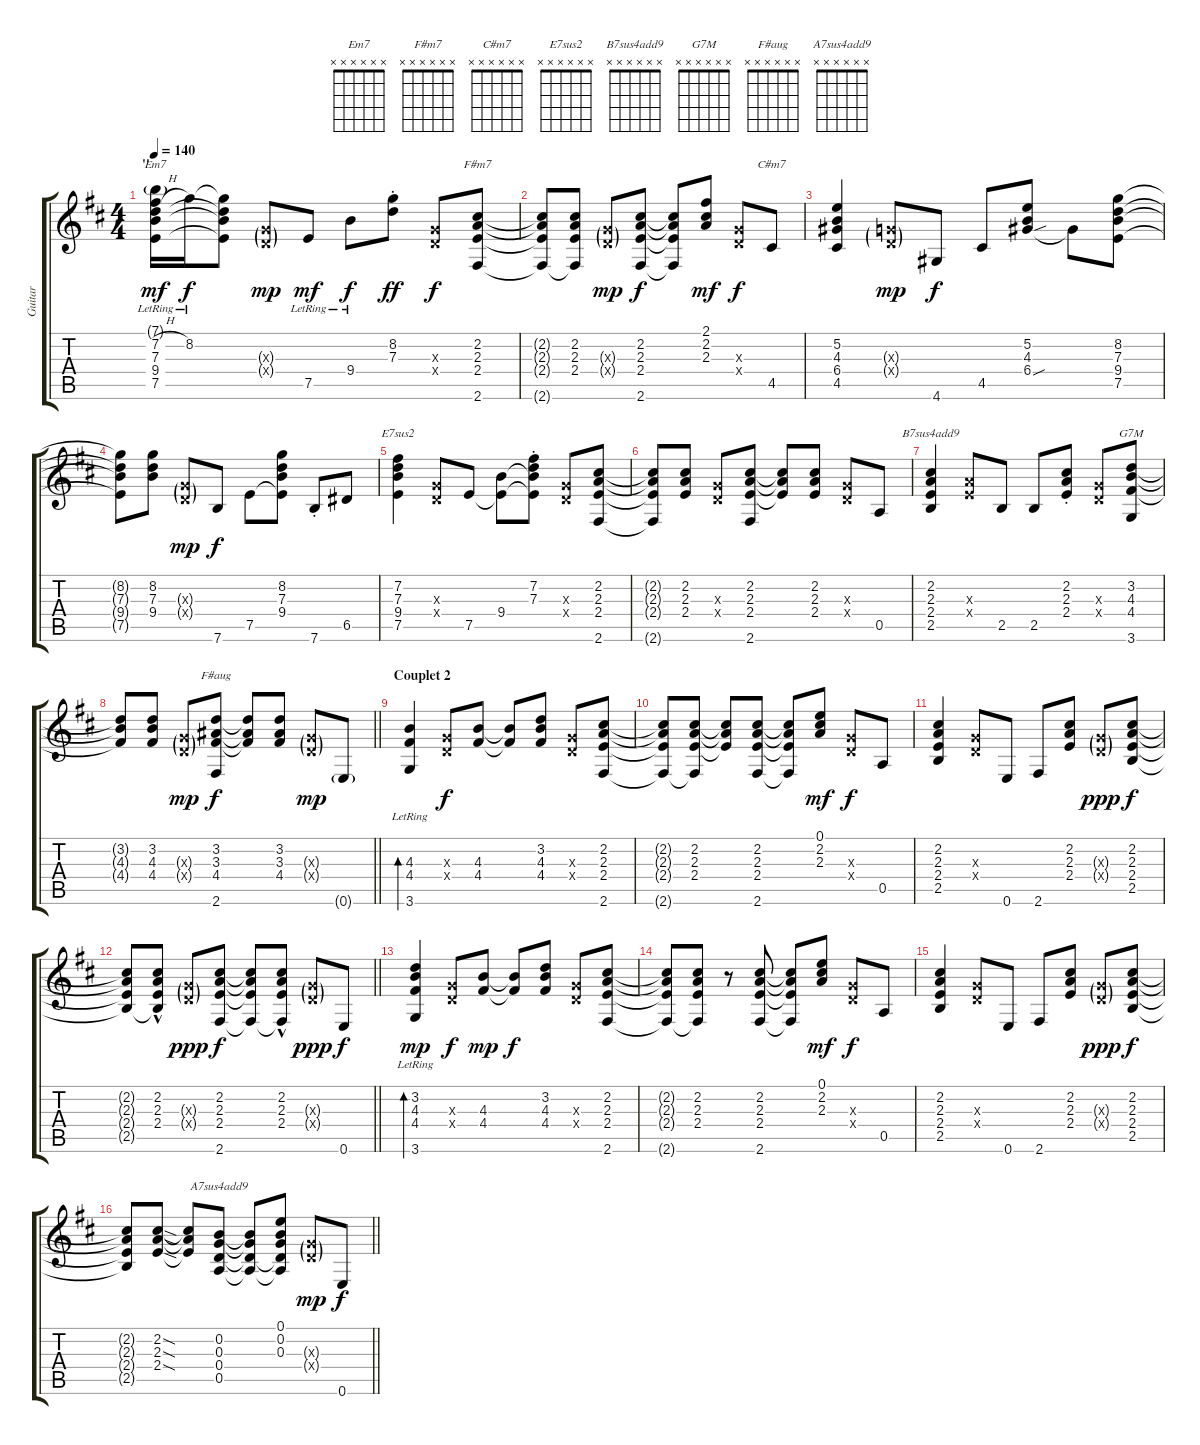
\track ("Guitar" "Guitar") {instrument electricguitarjazz}
\staff {score tabs}
\tuning (E4 B3 G3 D3 A2 E2) {hide}
\chord ("Em7" x x x x x x)
\chord ("F#m7" x x x x x x)
\chord ("C#m7" x x x x x x)
\chord ("E7sus2" x x x x x x)
\chord ("B7sus4add9" x x x x x x)
\chord ("G7M" x x x x x x)
\chord ("F#aug" x x x x x x)
\chord ("A7sus4add9" x x x x x x)
\ts (4 4)
\section ("" "''")
\tempo 140
\clef g2
\ks bminor
(7.1{g} 7.2{h} 7.3{lr} 9.4{lr} 7.5{lr}).16{ch "Em7" dy mf} 8.2{lr}.16{dy f} (8.2{t} 7.3{t} 9.4{t} 7.5{t}).8 (0.3{g x} 0.4{g x}).8{dy mp} 7.5{lr}.8{dy mf} 9.4{lr}.8{dy f} (8.2{st} 7.3{st}).8{dy ff} (0.3{x} 0.4{x}).8{dy f} (2.2 2.3 2.4 2.6).8{ch "F#m7"} |
(2.2{t} 2.3{t} 2.4{t} 2.6{t}).8 (2.2 2.3 2.4 2.6{t}).8 (0.3{g x} 0.4{g x}).8{dy mp} (2.2 2.3 2.4 2.6).8{dy f} (2.2{t} 2.3{t} 2.4{t} 2.6{t}).8 (2.1 2.2 2.3).8{dy mf} (0.3{x} 0.4{x}).8{dy f} 4.5.8{ch "C#m7"} |
(5.2 4.3 6.4 4.5).4 (0.3{g x} 0.4{g x}).8{dy mp} 4.6.8{dy f} 4.5.8 (5.2 4.3 6.4{sou}).8 6.4{t}.8 (8.2 7.3 9.4 7.5).8 |
(8.2{t} 7.3{t} 9.4{t} 7.5{t}).8 (8.2 7.3 9.4).8 (0.3{g x} 0.4{g x}).8{dy mp} 7.6.8{dy f} 7.5.8 (8.2 7.3 9.4 7.5{t}).8 7.6{st}.8 6.5.8 |
(7.2 7.3 9.4 7.5).4{ch "E7sus2"} (0.3{x} 0.4{x}).8 7.5.8 (9.4 7.5{t}).8 (7.2{st} 7.3{st} 9.4{t} 7.5{t}).8 (0.3{x} 0.4{x}).8 (2.2 2.3 2.4 2.6).8 |
(2.2{t} 2.3{t} 2.4{t} 2.6{t}).8 (2.2 2.3 2.4).8 (0.3{x} 0.4{x}).8 (2.2 2.3 2.4 2.6).8 (2.2{t} 2.3{t} 2.4{t}).8 (2.2 2.3 2.4).8 (0.3{x} 0.4{x}).8 0.5.8 |
(2.2 2.3 2.4 2.5).4{ch "B7sus4add9"} (2.3{x} 2.4{x}).8 2.5.8 2.5.8 (2.2{st} 2.3{st} 2.4{st}).8 (0.3{x} 0.4{x}).8 (3.2 4.3 4.4 3.6).8{ch "G7M"} |
\barLineRight lightlight
(3.2{t} 4.3{t} 4.4{t}).8 (3.2 4.3 4.4).8 (0.3{g x} 0.4{g x}).8{dy mp} (3.2 3.3 4.4 2.6).8{ch "F#aug" dy f} (3.2{t} 3.3{t} 4.4{t}).8 (3.2 3.3 4.4).8 (0.3{g x} 0.4{g x}).8{dy mp} 0.6{g}.8 |
\section ("" "Couplet 2")
(4.3 4.4 3.6{lr}).4{bd 120} (0.3{x} 0.4{x}).8{dy f} (4.3 4.4).8 (4.3{t} 4.4{t}).8 (3.2 4.3 4.4).8 (0.3{x} 0.4{x}).8 (2.2 2.3 2.4 2.6).8 |
(2.2{t} 2.3{t} 2.4{t} 2.6{t}).8 (2.2 2.3 2.4 2.6{t}).8 (2.2{t} 2.3{t} 2.4{t}).8 (2.2 2.3 2.4 2.6).8 (2.2{t} 2.3{t} 2.4{t} 2.6{t}).8 (0.1 2.2 2.3).8{dy mf} (0.3{x} 0.4{x}).8{dy f} 0.5.8 |
(2.2 2.3 2.4 2.5).4 (0.3{x} 0.4{x}).8 0.6.8 2.6.8 (2.2 2.3 2.4).8 (0.3{g x} 0.4{g x}).8{dy ppp} (2.2 2.3 2.4 2.5).8{dy f} |
\barLineRight lightlight
(2.2{t} 2.3{t} 2.4{t} 2.5{t}).8 (2.2{hac} 2.3{hac} 2.4{hac} 2.5{t}).8 (0.3{g x} 0.4{g x}).8{dy ppp} (2.2 2.3 2.4 2.6).8{dy f} (2.2{t} 2.3{t} 2.4{t} 2.6{t}).8 (2.2{hac} 2.3{hac} 2.4{hac} 2.6{t}).8 (0.3{g x} 0.4{g x}).8{dy ppp} 0.6.8{dy f} |
(3.2 4.3 4.4 3.6{lr}).4{bd 120 dy mp} (0.3{x} 0.4{x}).8{dy f} (4.3 4.4).8{dy mp} (4.3{t} 4.4{t}).8{dy f} (3.2 4.3 4.4).8 (0.3{x} 0.4{x}).8 (2.2 2.3 2.4 2.6).8 |
(2.2{t} 2.3{t} 2.4{t} 2.6{t}).8 (2.2 2.3 2.4 2.6{t}).8 r.8 (2.2 2.3 2.4 2.6).8 (2.2{t} 2.3{t} 2.4{t} 2.6{t}).8 (0.1 2.2 2.3).8{dy mf} (0.3{x} 0.4{x}).8{dy f} 0.5.8 |
(2.2 2.3 2.4 2.5).4 (0.3{x} 0.4{x}).8 0.6.8 2.6.8 (2.2 2.3 2.4).8 (0.3{g x} 0.4{g x}).8{dy ppp} (2.2 2.3 2.4 2.5).8{dy f} |
\barLineRight lightlight
(2.2{t} 2.3{t} 2.4{t} 2.5{t}).8 (2.2{sod} 2.3{sod} 2.4{sod}).8 (2.2{t} 2.3{t} 2.4{t}).8 (0.2 0.3 0.4 0.5).8{ch "A7sus4add9"} (0.2{t} 0.3{t} 0.4{t} 0.5{t}).8 (0.1 0.2 0.3 0.4{t} 0.5{t}).8 (0.3{g x} 0.4{g x}).8{dy mp} 0.6.8{dy f}
